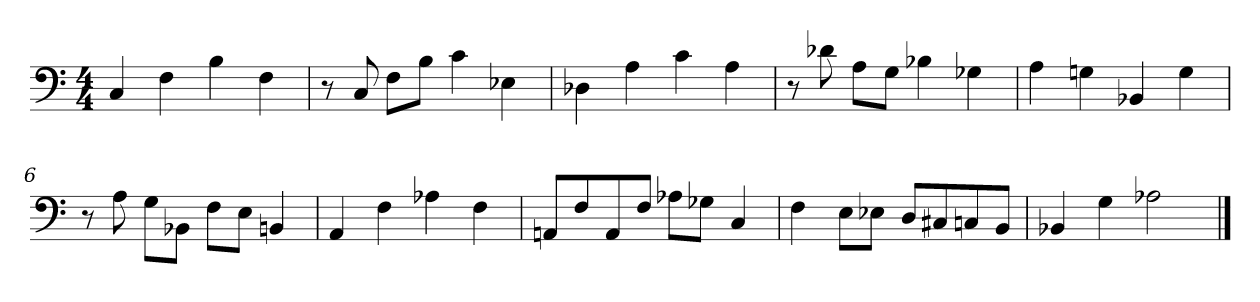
**kern
*part1
*staff1
*clefF4
*k[]
*C:
*M4/4
=1
4C/
4F\
4B\
4F\
=2
8r
8C/
8F\L
8B\J
4c\
4E-X\
=3
4D-X\
4A\
4c\
4A\
=4
8r
8d-X\
8A\L
8G\J
4B-X\
4G-X\
=5
4A\
4Gn\
4BB-X/
4G\
=6
8r
8A\
8G\L
8BB-X\J
8F\L
8E\J
4BBn/
=7
4AA/
4F\
4A-X\
4F\
=8
8AAn/L
8F/
8AA/
8F/J
8A-X\L
8G-X\J
4C/
=9
4F\
8E\L
8E-X\J
8D/L
8C#X/
8Cn/
8BB/J
=10
4BB-X/
4G\
2A-X\
==
*-
